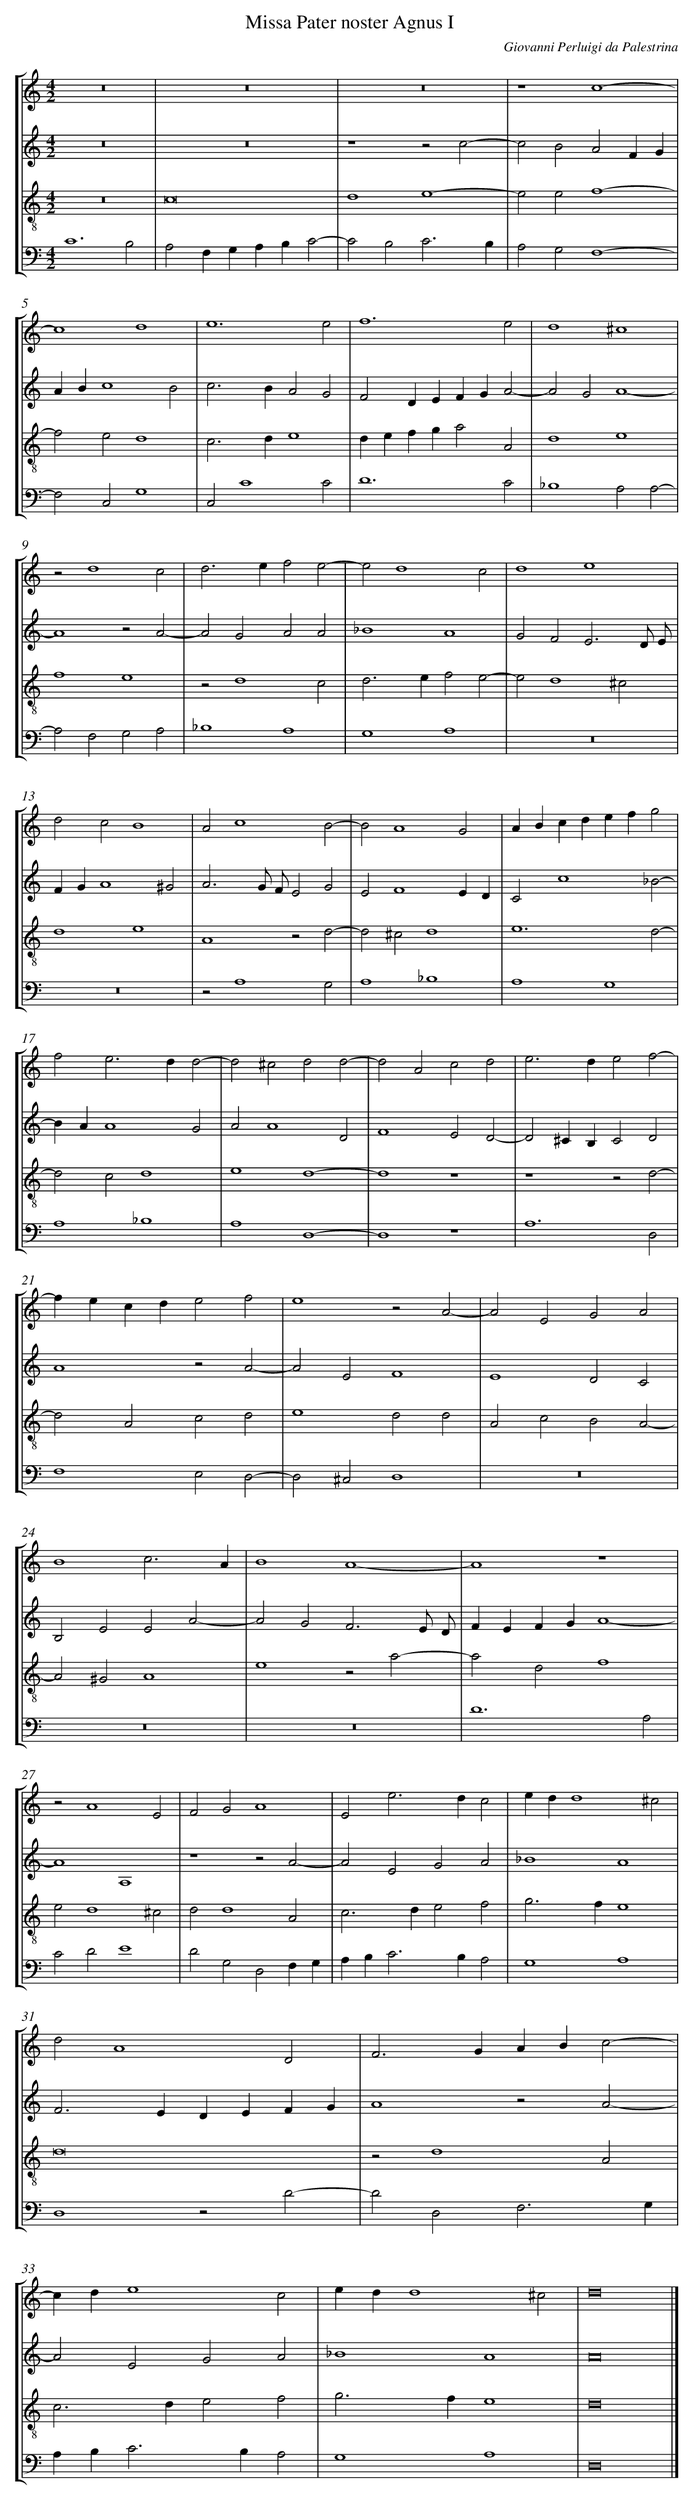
X:1
T: Missa Pater noster Agnus I
C: Giovanni Perluigi da Palestrina
L: 1/4
M: 4/2
%%staves [1 2 3 4]
V: 1 clef=treble
V: 2 clef=treble
V: 3 clef=treble-8
V: 4 clef=bass
K: C
[V:1] z8 |
[V:2] z8 |
[V:3] z8 |
[V:4] C6B,2 |
[V:1] z8 |
[V:2] z8 |
[V:3] c8 |
[V:4] A,2F,G,A,B,C2- |
[V:1] z8 |
[V:2] z4z2c2- |
[V:3] d4e4- |
[V:4] C2B,2C3B, |
[V:1] z4c4- |
[V:2] c2B2A2FG |
[V:3] e2e2f4- |
[V:4] A,2G,2F,4- |
[V:1] c4d4 |
[V:2] ABc4B2 |
[V:3] f2e2d4 |
[V:4] F,2C,2G,4 |
[V:1] e6e2 |
[V:2] c2>B2A2G2 |
[V:3] c2>d2e4 |
[V:4] C,2C4C2 |
[V:1] f6e2 |
[V:2] F2DEFGA2- |
[V:3] defga2A2 |
[V:4] D6C2 |
[V:1] d4^c4 |
[V:2] A2G2A4- |
[V:3] d4e4 |
[V:4] _B,4A,2A,2- |
[V:1] z2d4c2 |
[V:2] A4z2A2- |
[V:3] f4e4 |
[V:4] A,2F,2G,2A,2 |
[V:1] d2>e2f2e2- |
[V:2] A2G2A2A2 |
[V:3] z2d4c2 |
[V:4] _B,4A,4 |
[V:1] e2d4c2 |
[V:2] _B4A4 |
[V:3] d2>e2f2e2- |
[V:4] G,4A,4 |
[V:1] d4e4 |
[V:2] G2F2E3D/ E/ |
[V:3] e2d4^c2 |
[V:4] z8 |
[V:1] d2c2B4 |
[V:2] FGA4^G2 |
[V:3] d4e4 |
[V:4] z8 |
[V:1] A2c4B2- |
[V:2] A3G/ F/E2G2 |
[V:3] A4z2d2- |
[V:4] z2A,4G,2 |
[V:1] B2A4G2 |
[V:2] E2F4ED |
[V:3] d2^c2d4 |
[V:4] A,4_B,4 |
[V:1] ABcdefg2 |
[V:2] C2c4_B2- |
[V:3] e6d2- |
[V:4] A,4G,4 |
[V:1] f2e2>d2d2- |
[V:2] BAA4G2 |
[V:3] d2c2d4 |
[V:4] A,4_B,4 |
[V:1] d2^c2d2d2- |
[V:2] A2A4D2 |
[V:3] e4d4- |
[V:4] A,4D,4- |
[V:1] d2A2c2d2 |
[V:2] F4E2D2- |
[V:3] d4z4 |
[V:4] D,4z4 |
[V:1] e2>d2e2f2- |
[V:2] D2^CB,C2D2 |
[V:3] z4z2d2- |
[V:4] A,6D,2 |
[V:1] fecde2f2 |
[V:2] A4z2A2- |
[V:3] d2A2c2d2 |
[V:4] F,4E,2D,2- |
[V:1] e4z2A2- |
[V:2] A2E2F4 |
[V:3] e4d2d2 |
[V:4] D,2^C,2D,4 |
[V:1] A2E2G2A2 |
[V:2] E4D2C2 |
[V:3] A2c2B2A2- |
[V:4] z8 |
[V:1] B4c3A |
[V:2] B,2E2E2A2- |
[V:3] A2^G2A4 |
[V:4] z8 |
[V:1] B4A4- |
[V:2] A2G2F3E/ D/ |
[V:3] e4z2a2- |
[V:4] z8 |
[V:1] A4z4 |
[V:2] FEFGA4- |
[V:3] a2d2f4 |
[V:4] D6A,2 |
[V:1] z2A4E2 |
[V:2] A4A,4 |
[V:3] e2d4^c2 |
[V:4] C2D2E4 |
[V:1] F2G2A4 |
[V:2] z4z2A2- |
[V:3] d2d4A2 |
[V:4] D2G,2D,2F,G, |
[V:1] E2e2>d2c2 |
[V:2] A2E2G2A2 |
[V:3] c2>d2e2f2 |
[V:4] A,B,2<C2B,A,2 |
[V:1] edd4^c2 |
[V:2] _B4A4 |
[V:3] g2>f2e4 |
[V:4] G,4A,4 |
[V:1] d2A4D2 |
[V:2] F2>E2DEFG |
[V:3] d8 |
[V:4] D,4z2D2- |
[V:1] F2>G2ABc2- |
[V:2] A4z2A2- |
[V:3] z2d4A2 |
[V:4] D2D,2F,3G, |
[V:1] cde4c2 |
[V:2] A2E2G2A2 |
[V:3] c2>d2e2f2 |
[V:4] A,B,2<C2B,A,2 |
[V:1] edd4^c2 |
[V:2] _B4A4 |
[V:3] g2>f2e4 |
[V:4] G,4A,4 |
[V:1] d8 |]
[V:2] A8 |]
[V:3] d8 |]
[V:4] D,8 |]
